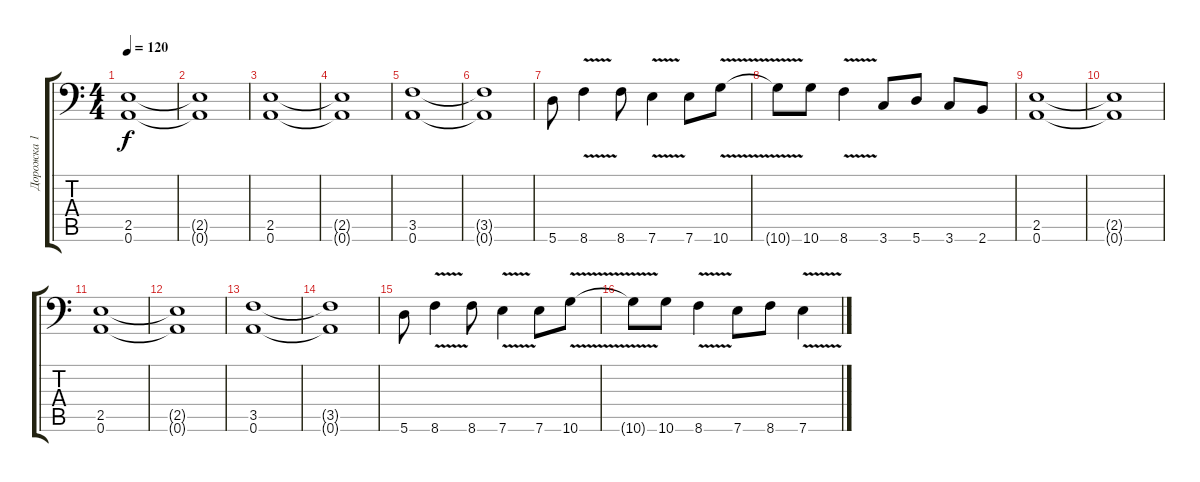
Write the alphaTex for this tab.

\track ("Дорожка 1" "Дорожка 1") {instrument distortionguitar}
\staff {score tabs}
\tuning (A3 E3 C3 G2 D2 A1) {hide}
\ts (4 4)
\tempo 120
\clef f4
\ks c
(2.5 0.6).1{dy f} |
(2.5{t} 0.6{t}).1 |
(2.5 0.6).1 |
(2.5{t} 0.6{t}).1 |
(3.5 0.6).1 |
(3.5{t} 0.6{t}).1 |
5.6.8 8.6{v}.4 8.6.8 7.6{v}.4 7.6.8 10.6{v}.8 |
10.6{t}.8 10.6.8 8.6{v}.4 3.6.8 5.6.8 3.6.8 2.6.8 |
(2.5 0.6).1 |
(2.5{t} 0.6{t}).1 |
(2.5 0.6).1 |
(2.5{t} 0.6{t}).1 |
(3.5 0.6).1 |
(3.5{t} 0.6{t}).1 |
5.6.8 8.6{v}.4 8.6.8 7.6{v}.4 7.6.8 10.6{v}.8 |
10.6{t}.8 10.6.8 8.6{v}.4 7.6.8 8.6.8 7.6{v}.4
